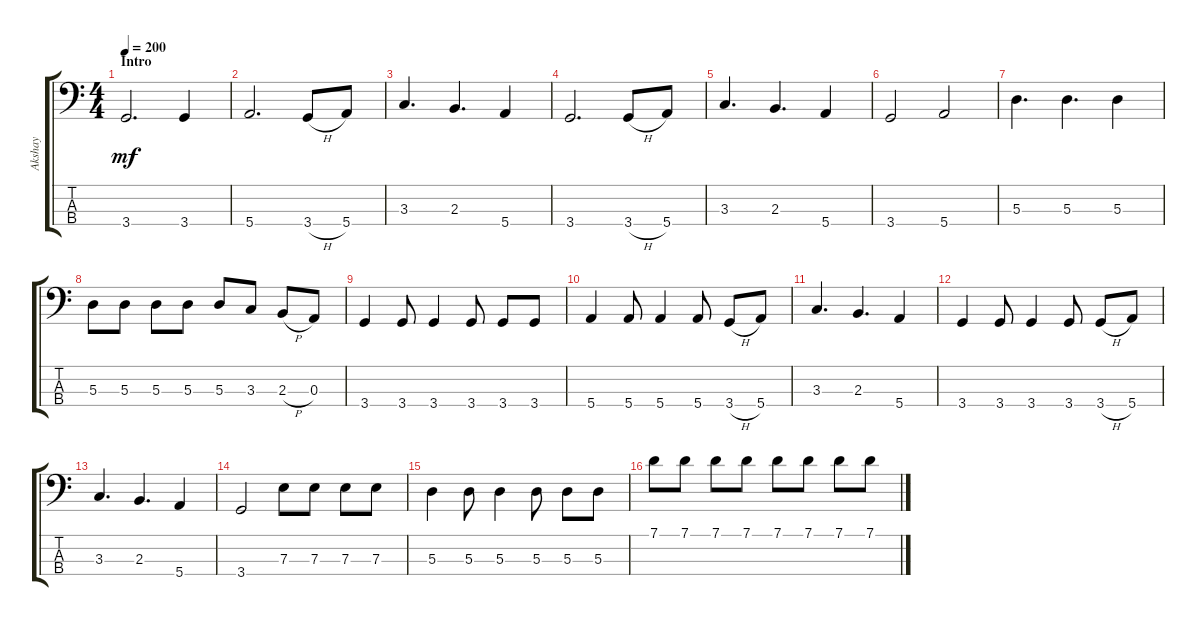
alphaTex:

\track ("Akshay" "Akshay") {instrument electricbassfinger}
\staff {score tabs}
\tuning (G2 D2 A1 E1) {hide}
\ts (4 4)
\section ("" "Intro")
\tempo 200
\clef f4
\ks c
3.4.2{d dy mf instrument electricbassfinger} 3.4.4 |
5.4.2{d} 3.4{h}.8 5.4.8 |
3.3.4{d} 2.3.4{d} 5.4.4 |
3.4.2{d} 3.4{h}.8 5.4.8 |
3.3.4{d} 2.3.4{d} 5.4.4 |
3.4.2 5.4.2 |
5.3.4{d} 5.3.4{d} 5.3.4 |
5.3.8 5.3.8 5.3.8 5.3.8 5.3.8 3.3.8 2.3{h}.8 0.3.8 |
3.4.4 3.4.8 3.4.4 3.4.8 3.4.8 3.4.8 |
5.4.4 5.4.8 5.4.4 5.4.8 3.4{h}.8 5.4.8 |
3.3.4{d} 2.3.4{d} 5.4.4 |
3.4.4 3.4.8 3.4.4 3.4.8 3.4{h}.8 5.4.8 |
3.3.4{d} 2.3.4{d} 5.4.4 |
3.4.2 7.3.8 7.3.8 7.3.8 7.3.8 |
5.3.4 5.3.8 5.3.4 5.3.8 5.3.8 5.3.8 |
7.1.8 7.1.8 7.1.8 7.1.8 7.1.8 7.1.8 7.1.8 7.1.8
